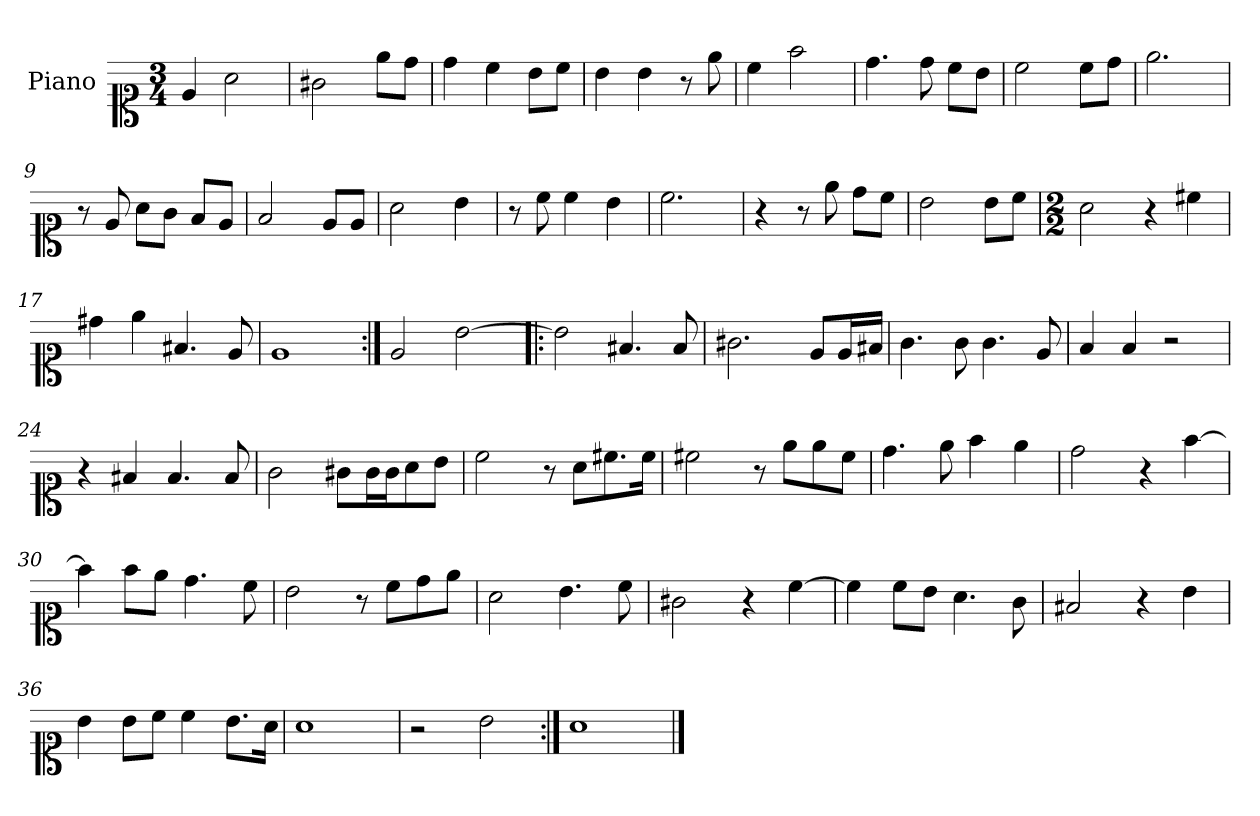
**kern
*part1
*staff1
*I"Piano
*I'Pno.
*clefC1
*k[]
*M3/4
=1
4e/
2a\
=2
2g#X\
8ee\L
8dd\J
=3
4dd\
4cc\
8b\L
8cc\J
=4
4b\
4b\
8r
8ee\
=5
4cc\
2ff\
=6
4.dd\
8dd\
8cc\L
8b\J
=7
2cc\
8cc\L
8dd\J
=8
2.ee\
=9
8r
8e/
8a\L
8g\J
8f/L
8e/J
=10
2f/
8e/L
8e/J
!!LO:LB:g=z
=11
2a\
4b\
=12
8r
8cc\
4cc\
4b\
=13
2.cc\
=14
4r
8r
8ee\
8dd\L
8cc\J
=15
2b\
8b\L
8cc\J
=16
*M2/2
2a\
4r
4cc#X\
=17
4dd#X\
4ee\
4.f#X/
8e/
=18
1e
=19:|!
2e/
[2b\
!!LO:LB:g=z
=20!|:
2b\]
4.f#X/
8f#/
=21
2.g#X\
8e/L
16e/L
16f#X/JJ
=22
4.g\
8g\
4.g\
8e/
=23
4f/
4f/
2r
=24
4r
4f#X/
4.f#/
8f#/
=25
2g\
8g#X\L
16g#\L
16g#\J
8a\
8b\J
=26
2cc\
8r
8a\L
8.cc#X\
16cc#\Jk
!!LO:LB:g=z
=27
2cc#X\
8r
8ee\L
8ee\
8cc#\J
=28
4.dd\
8ee\
4ff\
4ee\
=29
2dd\
4r
[4ff\
=30
4ff\]
8ff\L
8ee\J
4.dd\
8cc\
=31
2b\
8r
8cc\L
8dd\
8ee\J
=32
2a\
4.b\
8cc\
=33
2g#X\
4r
[4cc\
=34
4cc\]
8cc\L
8b\J
4.a\
8g\
!!LO:LB:g=z
=35
2f#X/
4r
4b\
=36
4b\
8b\L
8cc\J
4cc\
8.b\L
16a\Jk
=37
1a
=38
2r
2b\
=39:|!
1a
==
*-
